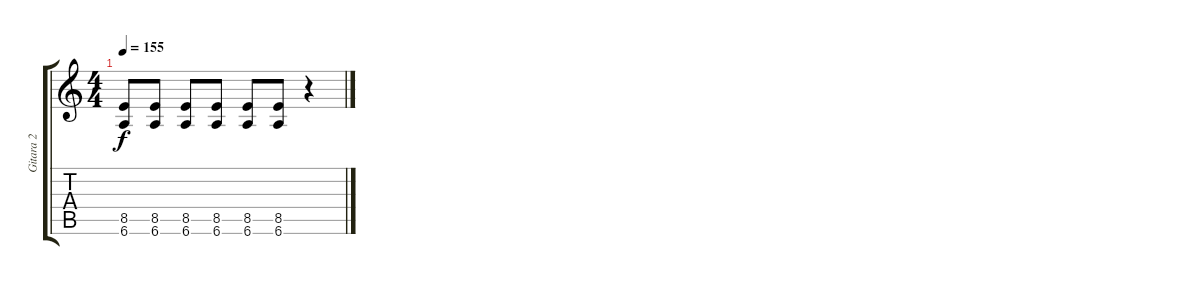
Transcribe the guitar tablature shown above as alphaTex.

\track ("Gitara 2" "Gitara 2") {instrument distortionguitar}
\staff {score tabs}
\tuning (Eb4 Bb3 Gb3 Db3 Ab2 Eb2) {hide}
\ts (4 4)
\tempo 155
\clef g2
\ks c
(8.5 6.6).8{dy f} (8.5 6.6).8 (8.5 6.6).8 (8.5 6.6).8 (8.5 6.6).8 (8.5 6.6).8 r.4
